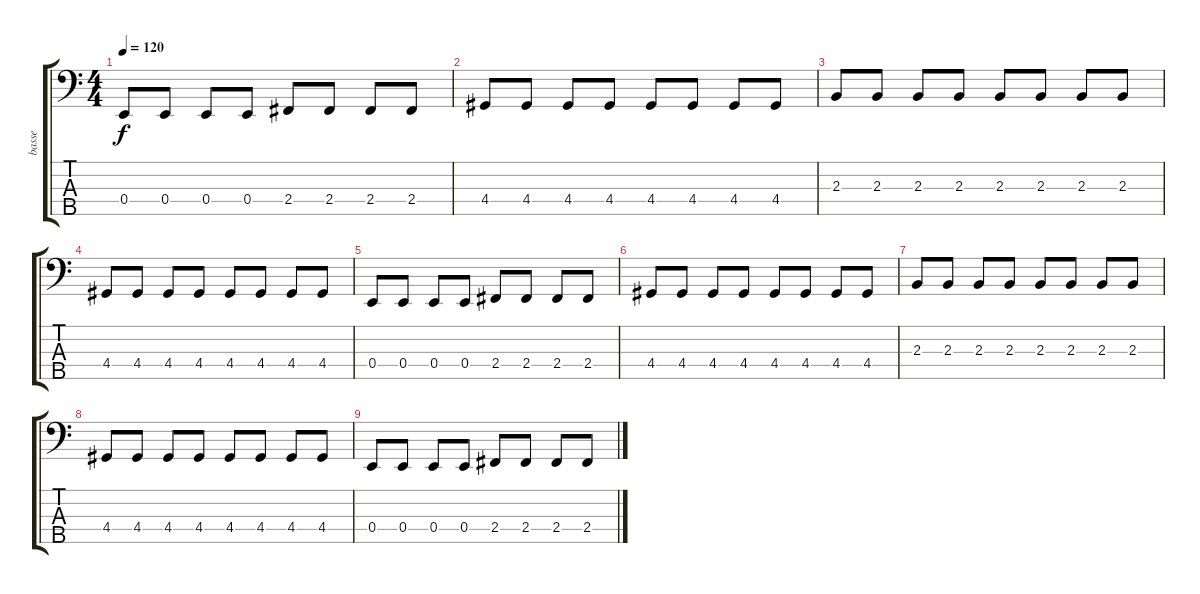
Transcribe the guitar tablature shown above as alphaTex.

\track ("basse" "basse") {instrument electricbassfinger}
\staff {score tabs}
\tuning (G2 D2 A1 E1 B0) {hide}
\ts (4 4)
\tempo 120
\clef f4
\ks c
0.4.8{dy f} 0.4.8 0.4.8 0.4.8 2.4.8 2.4.8 2.4.8 2.4.8 |
4.4.8 4.4.8 4.4.8 4.4.8 4.4.8 4.4.8 4.4.8 4.4.8 |
2.3.8 2.3.8 2.3.8 2.3.8 2.3.8 2.3.8 2.3.8 2.3.8 |
4.4.8 4.4.8 4.4.8 4.4.8 4.4.8 4.4.8 4.4.8 4.4.8 |
0.4.8 0.4.8 0.4.8 0.4.8 2.4.8 2.4.8 2.4.8 2.4.8 |
4.4.8 4.4.8 4.4.8 4.4.8 4.4.8 4.4.8 4.4.8 4.4.8 |
2.3.8 2.3.8 2.3.8 2.3.8 2.3.8 2.3.8 2.3.8 2.3.8 |
4.4.8 4.4.8 4.4.8 4.4.8 4.4.8 4.4.8 4.4.8 4.4.8 |
0.4.8 0.4.8 0.4.8 0.4.8 2.4.8 2.4.8 2.4.8 2.4.8
